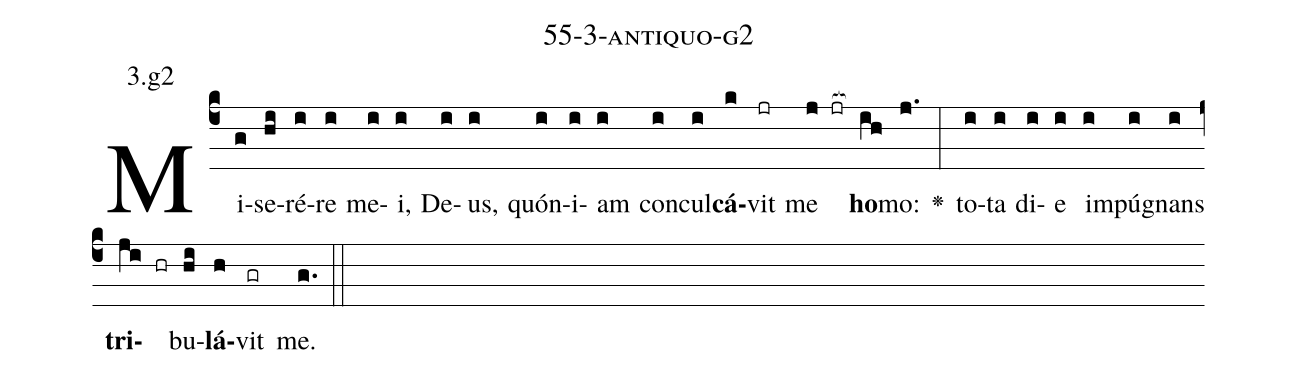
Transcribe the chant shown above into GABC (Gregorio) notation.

name: 55-3-antiquo-g2;
annotation: 3.g2;
%%
(c4)Mi(g)se(hi)ré(i)re(i) me(i)i,(i) De(i)us,(i) quón(i)i(i)am(i) con(i)cul(i)<b>cá</b>(k)vit(jr) me(j jr[ocb:1{]) <b>ho</b>(ih[ocb:0}])mo:(j.) <v>\greheightstar</v>(:) to(i)ta(i) di(i)e(i) im(i)pú(i)gnans(i) <b>tri</b>(ji hr)bu(hi)<b>lá</b>(h)vit(gr) me.(g.) (::)


%E(i) u(i) o(ji) u(hi) a(h) e.(g.) (::)
